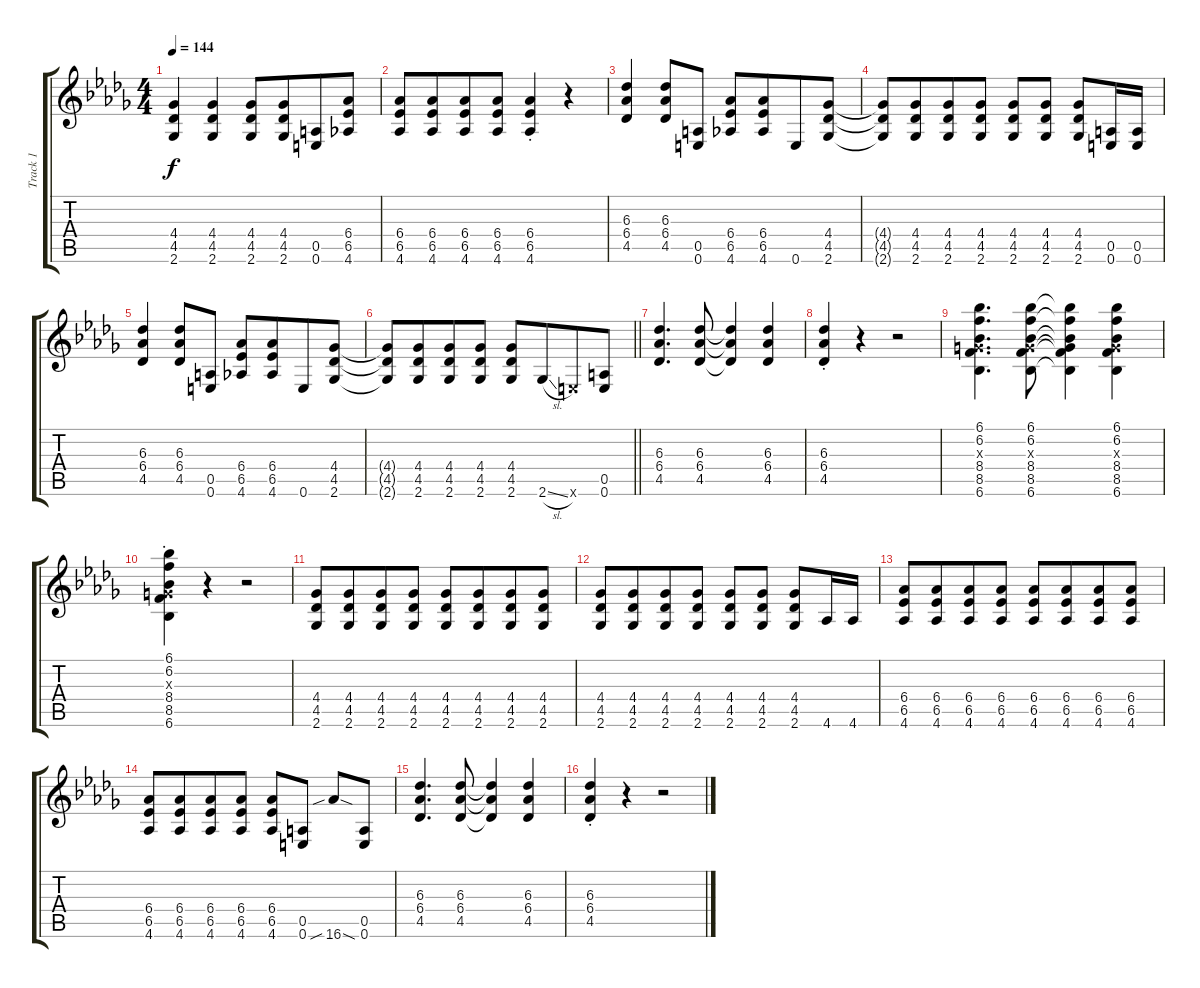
\track ("Track 1" "Track 1") {instrument distortionguitar}
\staff {score tabs}
\tuning (E4 B3 G3 D3 A2 E2) {hide}
\ts (4 4)
\tempo 144
\clef g2
\ks db
(4.4 4.5 2.6).4{dy f} (4.4 4.5 2.6).4 (4.4 4.5 2.6).8 (4.4 4.5 2.6).8{beam merge} (0.5 0.6).8 (6.4 6.5 4.6).8 |
(6.4 6.5 4.6).8 (6.4 6.5 4.6).8{beam merge} (6.4 6.5 4.6).8 (6.4 6.5 4.6).8 (6.4{st} 6.5{st} 4.6{st}).4 r.4 |
(6.3 6.4 4.5).4 (6.3 6.4 4.5).8 (0.5 0.6).8 (6.4 6.5 4.6).8 (6.4 6.5 4.6).8{beam merge} 0.6.8 (4.4 4.5 2.6).8 |
(4.4{t} 4.5{t} 2.6{t}).8 (4.4 4.5 2.6).8{beam merge} (4.4 4.5 2.6).8 (4.4 4.5 2.6).8 (4.4 4.5 2.6).8 (4.4 4.5 2.6).8 (4.4 4.5 2.6).8 (0.5 0.6).16 (0.5 0.6).16 |
(6.3 6.4 4.5).4 (6.3 6.4 4.5).8 (0.5 0.6).8 (6.4 6.5 4.6).8 (6.4 6.5 4.6).8{beam merge} 0.6.8 (4.4 4.5 2.6).8 |
\barLineRight lightlight
(4.4{t} 4.5{t} 2.6{t}).8 (4.4 4.5 2.6).8{beam merge} (4.4 4.5 2.6).8 (4.4 4.5 2.6).8 (4.4 4.5 2.6).8 2.6{sl}.8{beam merge} 0.6{x}.8 (0.5 0.6).8 |
(6.3 6.4 4.5).4{d} (6.3 6.4 4.5).8 (6.3{t} 6.4{t} 4.5{t}).4 (6.3 6.4 4.5).4 |
(6.3{st} 6.4{st} 4.5{st}).4 r.4 r.2 |
(6.1 6.2 0.3{x} 8.4 8.5 6.6).4{d} (6.1 6.2 0.3{x} 8.4 8.5 6.6).8 (6.1{t} 6.2{t} 0.3{t} 8.4{t} 8.5{t} 6.6{t}).4 (6.1 6.2 0.3{x} 8.4 8.5 6.6).4 |
(6.1{st} 6.2{st} 0.3{x} 8.4{st} 8.5{st} 6.6{st}).4 r.4 r.2 |
(4.4 4.5 2.6).8 (4.4 4.5 2.6).8{beam merge} (4.4 4.5 2.6).8 (4.4 4.5 2.6).8 (4.4 4.5 2.6).8 (4.4 4.5 2.6).8{beam merge} (4.4 4.5 2.6).8 (4.4 4.5 2.6).8 |
(4.4 4.5 2.6).8 (4.4 4.5 2.6).8{beam merge} (4.4 4.5 2.6).8 (4.4 4.5 2.6).8 (4.4 4.5 2.6).8 (4.4 4.5 2.6).8 (4.4 4.5 2.6).8 4.6.16 4.6.16 |
(6.4 6.5 4.6).8 (6.4 6.5 4.6).8{beam merge} (6.4 6.5 4.6).8 (6.4 6.5 4.6).8 (6.4 6.5 4.6).8 (6.4 6.5 4.6).8{beam merge} (6.4 6.5 4.6).8 (6.4 6.5 4.6).8 |
(6.4 6.5 4.6).8 (6.4 6.5 4.6).8{beam merge} (6.4 6.5 4.6).8 (6.4 6.5 4.6).8 (6.4 6.5 4.6).8 (0.5 0.6).8 16.6{sib sod}.8 (0.5 0.6).8 |
(6.3 6.4 4.5).4{d} (6.3 6.4 4.5).8 (6.3{t} 6.4{t} 4.5{t}).4 (6.3 6.4 4.5).4 |
(6.3{st} 6.4{st} 4.5{st}).4 r.4 r.2
